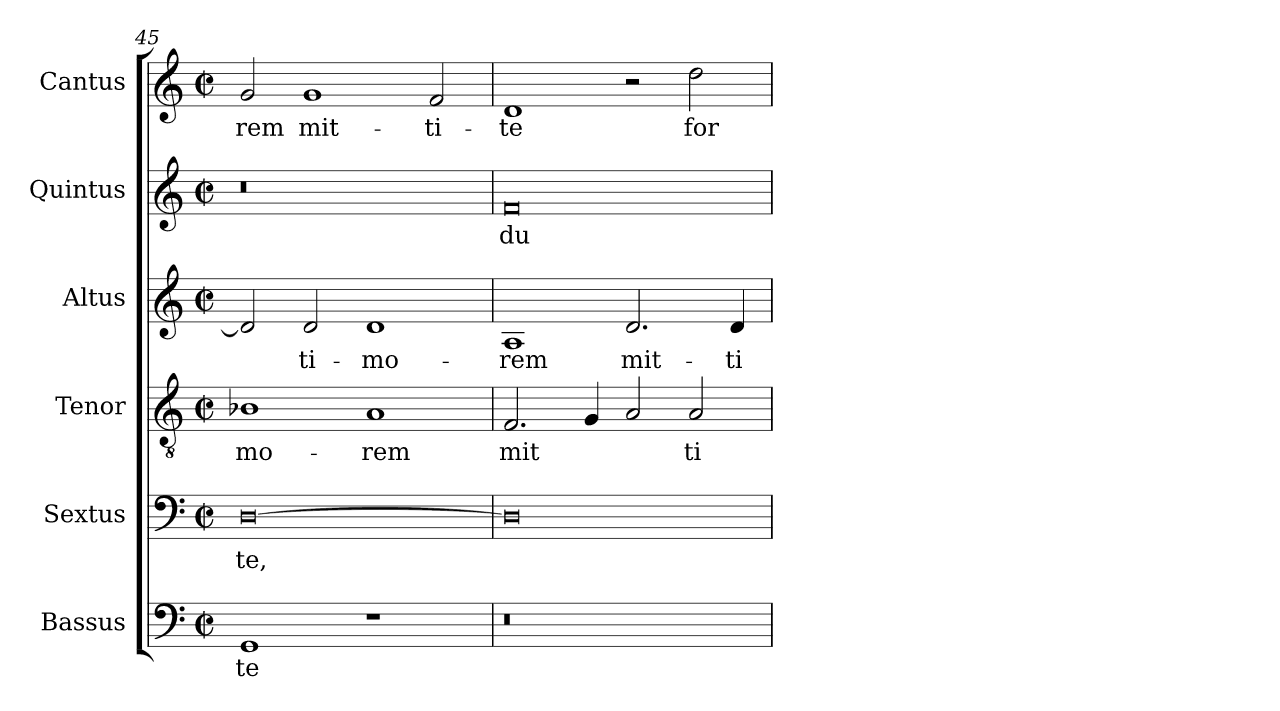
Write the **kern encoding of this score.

**kern	**text	**kern	**text	**kern	**text	**kern	**text	**kern	**text	**kern	**text
*part6	*part6	*part5	*part5	*part4	*part4	*part3	*part3	*part2	*part2	*part1	*part1
*staff6	*staff6	*staff5	*staff5	*staff4	*staff4	*staff3	*staff3	*staff2	*staff2	*staff1	*staff1
*I"Bassus	*	*I"Sextus	*	*I"Tenor	*	*I"Altus	*	*I"Quintus	*	*I"Cantus	*
*clefF4	*	*clefF4	*	*clefGv2	*	*clefG2	*	*clefG2	*	*clefG2	*
*k[]	*	*k[]	*	*k[]	*	*k[]	*	*k[]	*	*k[]	*
*C:	*	*C:	*	*C:	*	*C:	*	*C:	*	*C:	*
*M2/2	*	*M2/2	*	*M2/2	*	*M2/2	*	*M2/2	*	*M2/2	*
*met(c|)	*	*met(c|)	*	*met(c|)	*	*met(c|)	*	*met(c|)	*	*met(c|)	*
=45	=45	=45	=45	=45	=45	=45	=45	=45	=45	=45	=45
!	!LO:LY:b:cj	!	!LO:LY:b:cj	!	!LO:LY:b:cj	!	!LO:LY:b:cj	!	!	!	!LO:LY:b:cj
1GG	-te	[>0D	te,	1B-X	-mo-	2d/]	.	0r	.	2g/	-rem
!	!	!	!	!	!	!	!LO:LY:b:cj	!	!	!	!LO:LY:b:cj
.	.	.	.	.	.	2d/	ti-	.	.	1g	mit-
!	!	!	!	!	!LO:LY:b:cj	!	!LO:LY:b:cj	!	!	!	!
1r	.	.	.	1A	-rem	1d	-mo-	.	.	.	.
!	!	!	!	!	!	!	!	!	!	!	!LO:LY:b:cj
.	.	.	.	.	.	.	.	.	.	2f/	-ti-
=46	=46	=46	=46	=46	=46	=46	=46	=46	=46	=46	=46
!	!	!	!LO:LY:b:cj	!	!LO:LY:b:cj	!	!LO:LY:b:cj	!	!LO:LY:b:cj	!	!LO:LY:b:cj
0r	.	0D]	.	2.F/	mit-	1A	-rem	0f	du	1d	-te
!	!	!	!	!	!LO:LY:b:cj	!	!	!	!	!	!
.	.	.	.	4G/	--	.	.	.	.	.	.
!	!	!	!	!	!LO:LY:b:cj	!	!LO:LY:b:cj	!	!	!	!
.	.	.	.	2A/	--	2.d/	mit-	.	.	2r	.
!	!	!	!	!	!LO:LY:b:cj	!	!	!	!	!	!LO:LY:b:cj
.	.	.	.	2A/	-ti-	.	.	.	.	2dd\	for-
!	!	!	!	!	!	!	!LO:LY:b:cj	!	!	!	!
.	.	.	.	.	.	4d/	-ti-	.	.	.	.
=	=	=	=	=	=	=	=	=	=	=	=
*-	*-	*-	*-	*-	*-	*-	*-	*-	*-	*-	*-
